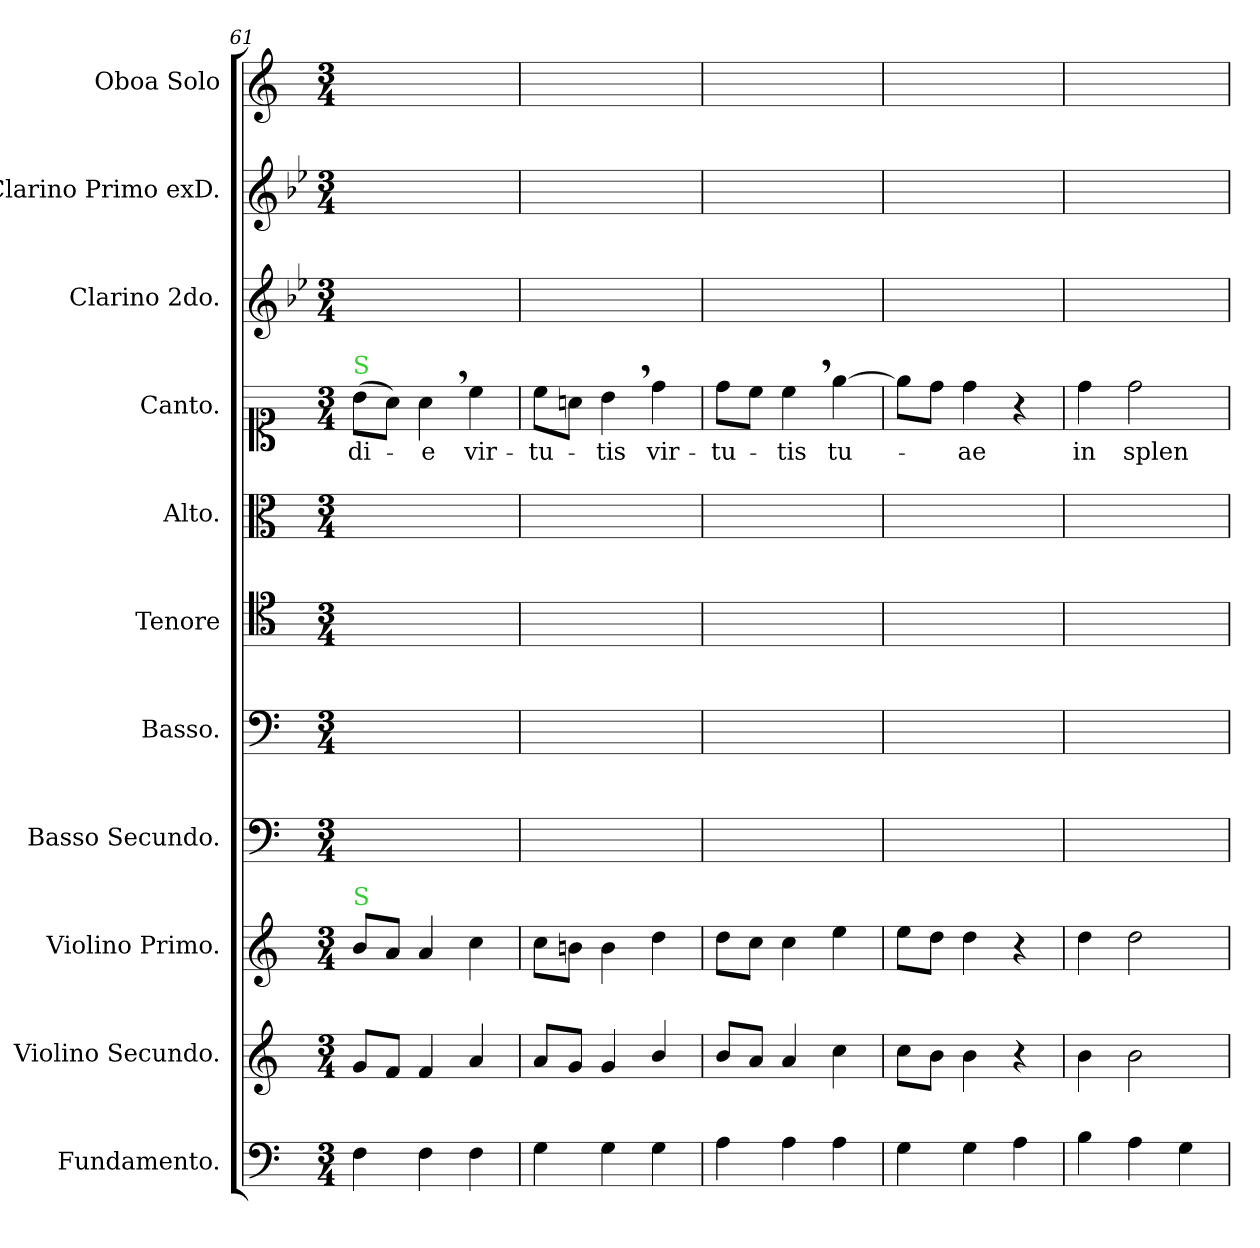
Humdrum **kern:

**kern	**kern	**kern	**kern	**kern	**kern	**kern	**kern	**text	**kern	**kern	**kern
*part11	*part10	*part9	*part8	*part7	*part6	*part5	*part4	*part4	*part3	*part2	*part1
*staff11	*staff10	*staff9	*staff8	*staff7	*staff6	*staff5	*staff4	*staff4	*staff3	*staff2	*staff1
*I"Fundamento.	*I"Violino Secundo.	*I"Violino Primo.	*I"Basso Secundo.	*I"Basso.	*I"Tenore	*I"Alto.	*I"Canto.	*	*I"Clarino 2do.	*I"Clarino Primo exD.	*I"Oboa Solo
*I'bc.	*I'vl 2	*I'vl 1	*I'B 2	*I'B	*I'T	*I'A	*I'S	*	*I'clno 2 in D	*I'clno 1 in D	*I'ob solo
*clefF4	*clefG2	*clefG2	*clefF4	*clefF4	*clefC4	*clefC3	*clefC1	*	*clefG2	*clefG2	*clefG2
*	*	*	*	*	*	*	*	*	*ITrd-1c-2	*ITrd-1c-2	*
*k[]	*k[]	*k[]	*k[]	*k[]	*k[]	*k[]	*k[]	*	*k[]	*k[]	*k[]
*M3/4	*M3/4	*M3/4	*M3/4	*M3/4	*M3/4	*M3/4	*M3/4	*	*M3/4	*M3/4	*M3/4
=61	=61	=61	=61	=61	=61	=61	=61	=61	=61	=61	=61
!	!	!	!	!	!	!	!LO:TX:a:color=limegreen:t=S	!	!	!	!
!	!	!LO:TX:a:color=limegreen:t=S	!	!	!	!	!	!	!	!	!
4F\	8g/L	8b/L	2.ryy	2.ryy	2.ryy	2.ryy	(8b\L	di-	2.ryy	2.ryy	2.ryy
.	8f/J	8a/J	.	.	.	.	8a\J)	.	.	.	.
4F\	4f/	4a/	.	.	.	.	4a,\	-e	.	.	.
4F\	4a/	4cc\	.	.	.	.	4cc\	vir-	.	.	.
=62	=62	=62	=62	=62	=62	=62	=62	=62	=62	=62	=62
4G\	8a/L	8cc\L	2.ryy	2.ryy	2.ryy	2.ryy	8cc\L	-tu-	2.ryy	2.ryy	2.ryy
.	8g/J	8bn\J	.	.	.	.	8an\J	.	.	.	.
4G\	4g/	4b\	.	.	.	.	4b,\	-tis	.	.	.
4G\	4b/	4dd\	.	.	.	.	4dd\	vir-	.	.	.
=63	=63	=63	=63	=63	=63	=63	=63	=63	=63	=63	=63
4A\	8b/L	8dd\L	2.ryy	2.ryy	2.ryy	2.ryy	8dd\L	-tu-	2.ryy	2.ryy	2.ryy
.	8a/J	8cc\J	.	.	.	.	8cc\J	.	.	.	.
4A\	4a/	4cc\	.	.	.	.	4cc,\	-tis	.	.	.
4A\	4cc\	4ee\	.	.	.	.	[4ee\	tu-	.	.	.
=64	=64	=64	=64	=64	=64	=64	=64	=64	=64	=64	=64
4G\	8cc\L	8ee\L	2.ryy	2.ryy	2.ryy	2.ryy	8ee\L]	.	2.ryy	2.ryy	2.ryy
.	8b\J	8dd\J	.	.	.	.	8dd\J	.	.	.	.
4G\	4b\	4dd\	.	.	.	.	4dd\	-ae	.	.	.
4A\	4r	4r	.	.	.	.	4r	.	.	.	.
=65	=65	=65	=65	=65	=65	=65	=65	=65	=65	=65	=65
4B\	4b\	4dd\	2.ryy	2.ryy	2.ryy	2.ryy	4dd\	in	2.ryy	2.ryy	2.ryy
4A\	2b\	2dd\	.	.	.	.	2dd\	splen-	.	.	.
4G\	.	.	.	.	.	.	.	.	.	.	.
=	=	=	=	=	=	=	=	=	=	=	=
*-	*-	*-	*-	*-	*-	*-	*-	*-	*-	*-	*-
